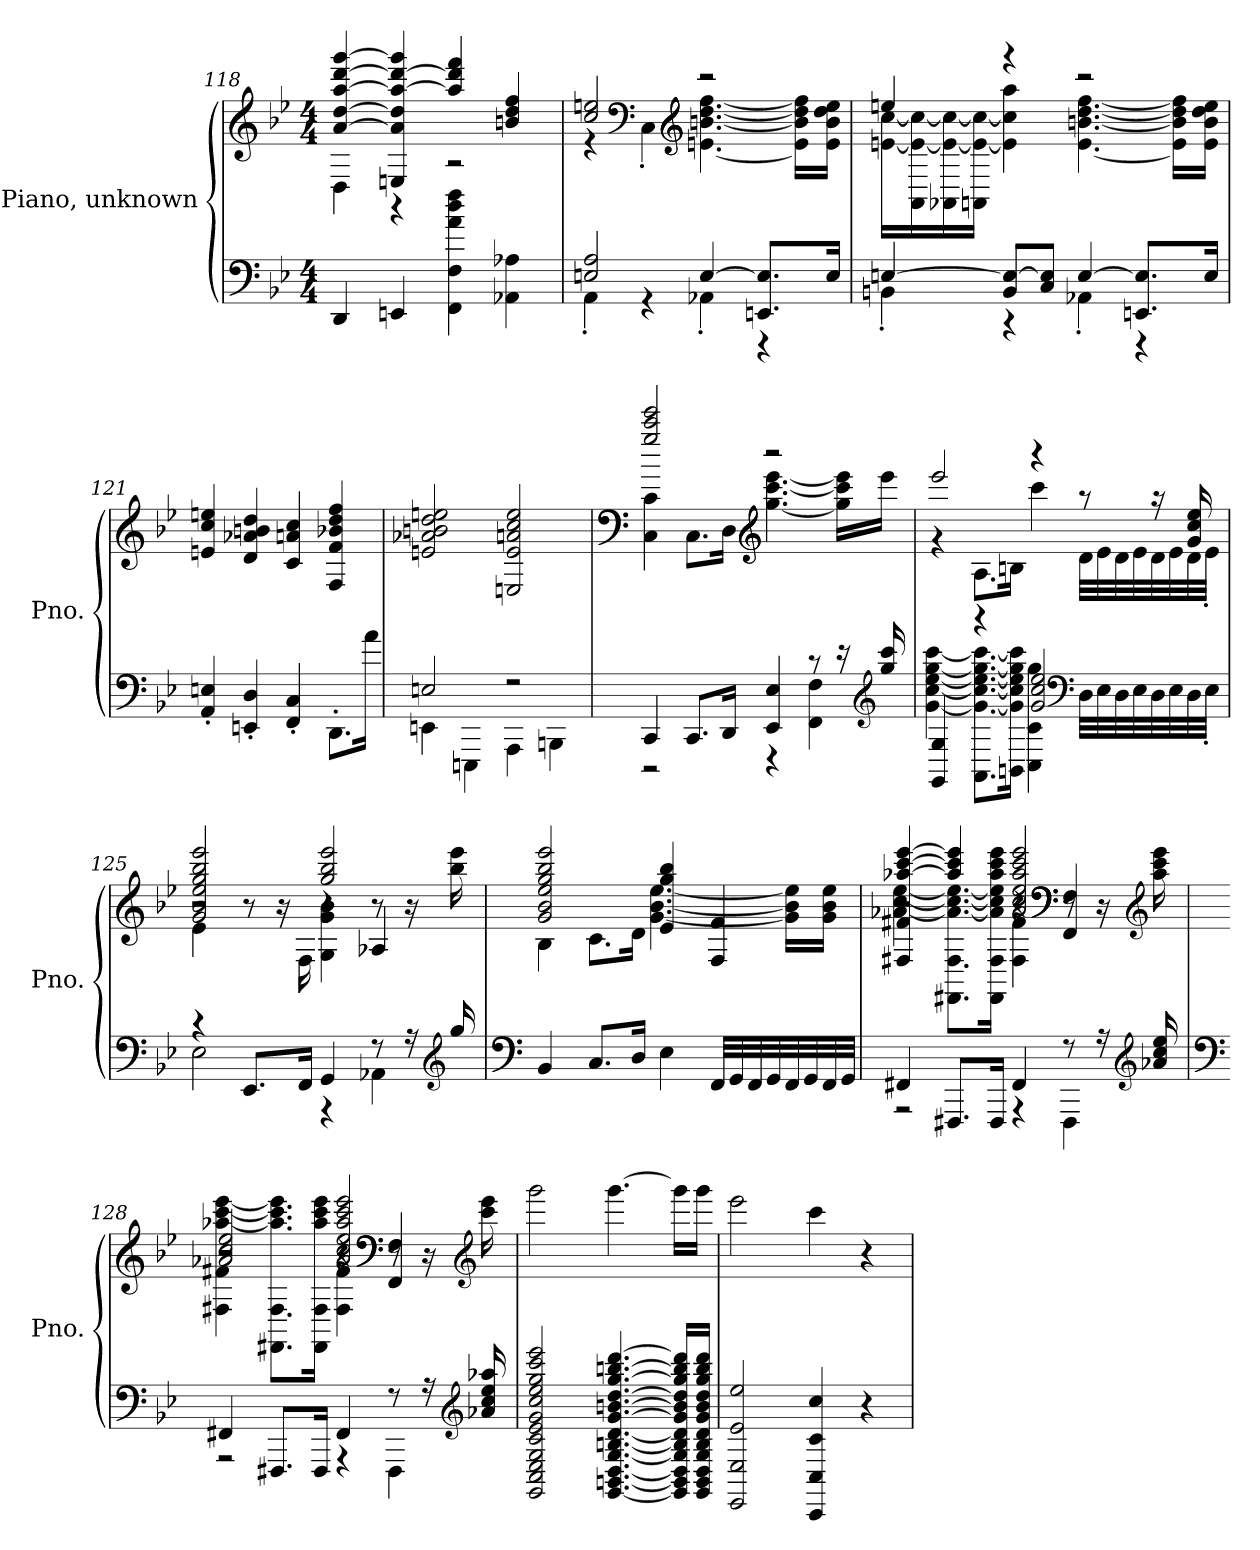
**kern	**kern
*part1	*part1
*staff2	*staff1
*I"Piano, unknown	*
*I'Pno.	*
*clefF4	*clefG2
*k[b-e-]	*k[b-e-]
*M4/4	*M4/4
=118	=118
*	*^
4DD/	[4a/ [4dd/ [4aa/ [4ddd/ [4ggg/	4D\
4EEn/	4En/ 4a/] 4dd/] 4aa/_ 4ddd/_ 4ggg/]	4r
4FF\ 4F\ 4a\ 4dd\ 4ff\	4aa/] 4ddd/] 4fff/	2r
4AA-X\ 4A-X\	4bn/ 4dd/ 4ff/	.
!!LO:LB:g=z	!!
=119	=119	=119
*^	*	*
2En/ 2A/	4AA'\	2cc/ 2een/	4r
*	*	*clefF4	*
.	4r	.	4C'\
*	*	*clefG2	*
[4E/	4AA-X'\	2r	[4.en\ [4.bn\ [4.dd\ [4.ff\
8.EEn/ 8.E/]L	4r	.	.
.	.	.	16e\] 16b\] 16dd\] 16ff\]LL
16E/Jk	.	.	16e\ 16b\ 16dd\ 16ee\JJ
=120	=120	=120	=120
[4En/	4BBn'\	4een/	[16en\ [16cc\LL
.	.	.	16AA\ 16e\_ 16cc\_
.	.	.	16AA-X\ 16e\_ 16cc\_
.	.	.	16AAn\ 16e\_ 16cc\_JJ
8BB/ 8E/_L	4r	4r	4e\] 4cc\] 4aa\
8C/ 8E/]J	.	.	.
[4E/	4AA-X'\	2r	[4.e\ [4.bn\ [4.dd\ [4.ff\
8.EEn/ 8.E/]L	4r	.	.
.	.	.	16e\] 16b\] 16dd\] 16ff\]LL
16E/Jk	.	.	16e\ 16b\ 16dd\ 16ee\JJ
*v	*v	*	*
*	*v	*v
=121	=121
4AA/' 4En/'	4en/ 4cc/ 4een/
4EEn/' 4D/'	4d/ 4a-X/ 4bn/ 4dd/
4FF/' 4C/'	4c/ 4an/ 4cc/
8.DD'\L	4F/ 4f/ 4b-X/ 4dd/ 4ff/
16a\Jk	.
!!LO:LB:g=z
=122	=122
*^	*
2En/	4EEn\	2en/ 2a-X/ 2bn/ 2dd/ 2een/
.	4EEEn\	.
2r	4AAA\	2En/ 2e/ 2an/ 2cc/ 2ee/
.	4BBBn\	.
=123	=123	=123
*	*	*clefF4
*	*	*^
4CC/	2r	2gg/ 2ccc/ 2eee-/	4C\ 4c\
8.CC/L	.	.	8.C\L
16DD/Jk	.	.	16D\Jk
*	*	*clefG2	*
4EE-/ 4E-/	4r	2r	[4.gg\ [4.ccc\ [4.eee-\
8r	4FF\ 4F\	.	.
16r	.	.	16gg\] 16ccc\] 16eee-\]LL
*clefG2	*	*	*
16gg/ 16ccc/	.	.	16eee-\JJ
=124	=124	=124	=124
4GG/ 4G/	[4g\ [4cc\ [4ee-\ [4gg\ [4ccc\	2eee-/	4r
4r	8.AA\ 8.g\_ 8.cc\_ 8.ee-\_ 8.gg\_ 8.ccc\_L	.	8.A\L
.	16BBn\ 16g\] 16cc\] 16ee-\] 16gg\] 16ccc\]Jk	.	16Bn\Jk
2g/ 2cc/ 2ee-/	4C\ 4c\ 4gg\	4r	4ccc\
*clefF4	*	*	*
.	32D\LLL	8r	32d\LLL
.	32E-\	.	32e-\
.	32D\	.	32d\
.	32E-\	.	32e-\
.	32D\	16r	32d\
.	32E-\	.	32e-\
.	32D\	16g/ 16cc/ 16ee-/	32d\
.	32E-'\JJJ	.	32e-'\JJJ
!!LO:PB:g=z
=125	=125	=125	=125
*	*	*	*^
4r	2E-\	2g/ 2b-/ 2ee-/ 2gg/ 2bb-/ 2eee-/	4e-\	2r
8.EE-/L	.	.	8r	.
.	.	.	16r	.
16FF/Jk	.	.	16F\	.
4GG/	4r	2gg/ 2bb-/ 2eee-/	4G\ 4g\ 4b-\	4r
8r	4AA-X\	.	8r	4A-X/
16r	.	.	16r	.
*clefG2	*	*	*	*
16gg/	.	.	16bb-\ 16eee-\	.
*v	*v	*	*	*
*	*v	*v	*v
=126	=126
*clefF4	*
*	*^
4BB-/	2g/ 2b-/ 2ee-/ 2gg/ 2bb-/ 2eee-/	4B-\
8.C/L	.	8.c\L
16D/Jk	.	16d\Jk
4E-\	4e-/ 4gg/ 4bb-/	[4.g\ [4.b-\ [4.ee-\
32FF/LLL	4F/ 4f/	.
32GG/	.	.
32FF/	.	.
32GG/	.	.
32FF/	.	16g\] 16b-\] 16ee-\]LL
32GG/	.	.
32FF/	.	16g\ 16b-\ 16ee-\JJ
32GG/JJJ	.	.
=127	=127	=127
*^	*	*^
4FF#X/	2r	4F#X/ 4f#X/ [4aa-X/ [4ccc/ [4eee-/	[4a-X\ [4cc\ [4ee-\	2r
8.FFF#X/L	.	4aa-/] 4ccc/] 4eee-/]	8.FF#X\ 8.F#\ 8.a-\_ 8.cc\_ 8.ee-\_L	.
16FFF#/Jk	.	.	16FF#\ 16F#\ 16a-\] 16cc\] 16ee-\] 16aa-\ 16ccc\ 16eee-\Jk	.
4FF#/	4r	2a-/ 2cc/ 2ee-/ 2aa-/ 2ccc/ 2eee-/	4F#\ 4f#\	4r
*	*	*clefF4	*	*
8r	4FFF#\	.	8r	4FF#/ 4F#/
16r	.	.	16r	.
*clefG2	*	*clefG2	*	*
16a-X/ 16cc/ 16ee-/	.	.	16aa-\ 16ccc\ 16eee-\	.
!!LO:LB:g=z	!!	!!
=128	=128	=128	=128	=128
*clefF4	*	*	*	*
4FF#X/	2r	2a-X/ 2cc/ 2ee-/	4F#X\ 4f#X\ [4aa-X\ [4ccc\ [4eee-\	2r
8.FFF#X/L	.	.	8.FF#X\ 8.F#\ 8.aa-\] 8.ccc\] 8.eee-\]L	.
16FFF#/Jk	.	.	16FF#\ 16F#\ 16aa-\ 16ccc\ 16eee-\Jk	.
4FF#/	4r	2a-/ 2cc/ 2ee-/ 2aa-/ 2ccc/ 2eee-/	4F#\ 4f#\	4r
*	*	*clefF4	*	*
8r	4FFF#\	.	8r	4FF#/ 4F#/
16r	.	.	16r	.
*clefG2	*	*clefG2	*	*
16a-X/ 16cc/ 16ee-/ 16aa-X/	.	.	16ccc\ 16eee-\	.
*v	*v	*	*	*
*	*v	*v	*v
=129	=129
2GG/ 2C/ 2E-/ 2G/ 2c/ 2e-/ 2g/ 2cc/ 2ee-/ 2gg/ 2ccc/ 2eee-/	2ggg\
[4.GG/ [4.BBn/ [4.D/ [4.G/ [4.Bn/ [4.d/ [4.g/ [4.bn/ [4.dd/ [4.gg/ [4.bbn/ [4.ddd/	[4.ggg\
16GG/] 16BB/] 16D/] 16G/] 16B/] 16d/] 16g/] 16b/] 16dd/] 16gg/] 16bb/] 16ddd/]LL	16ggg\LL]
16GG/ 16BB/ 16D/ 16G/ 16B/ 16d/ 16g/ 16b/ 16dd/ 16gg/ 16bb/ 16ddd/JJ	16ggg\JJ
=130	=130
2EE-/ 2E-/ 2e-/ 2ee-/	2eee-\
4CC/ 4C/ 4c/ 4cc/	4ccc\
4r	4r
=	=
*-	*-
